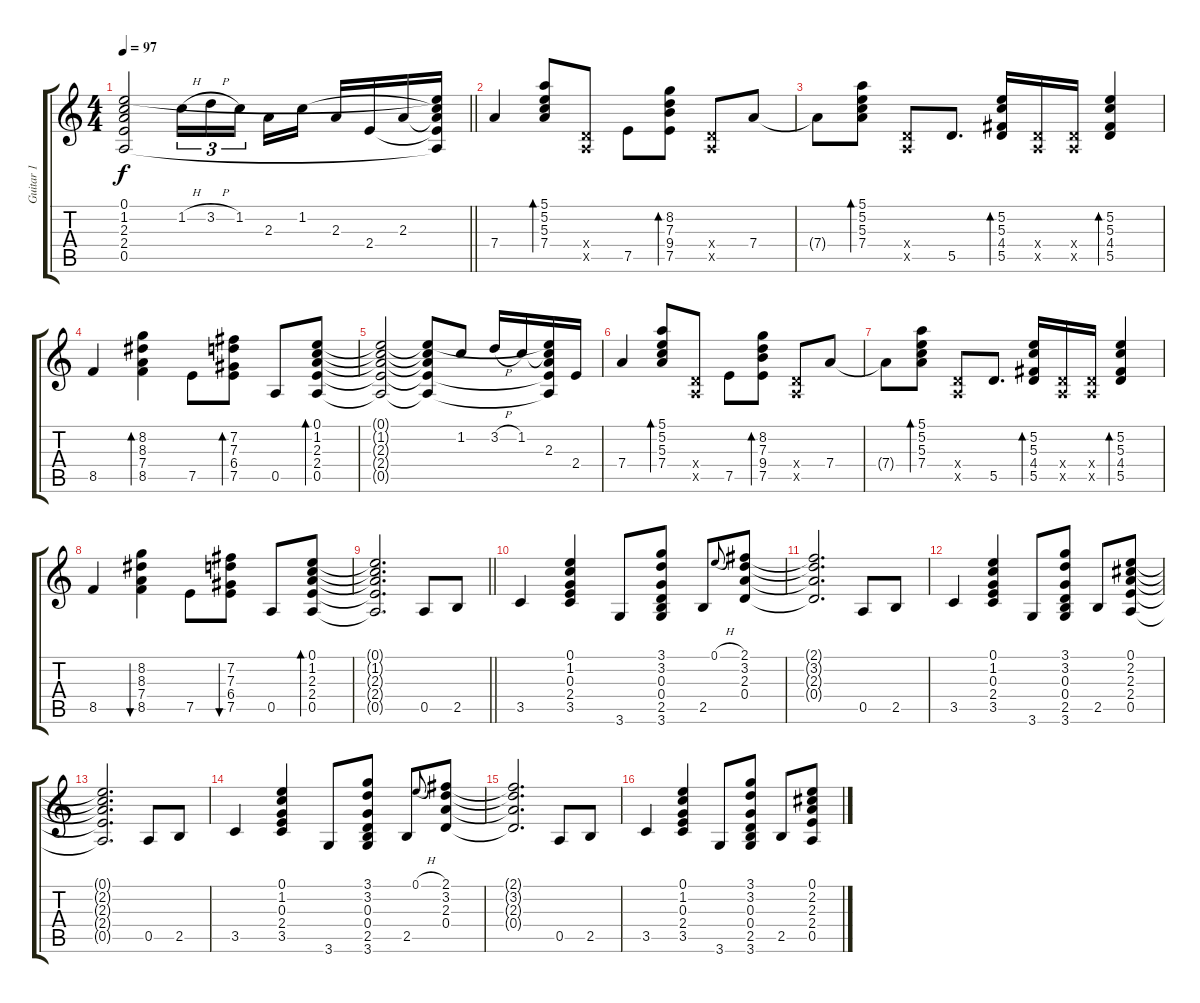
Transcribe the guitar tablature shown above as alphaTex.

\track ("Guitar 1" "Guitar 1") {instrument electricguitarjazz}
\staff {score tabs}
\tuning (E4 B3 G3 D3 A2 E2) {hide}
\ts (4 4)
\tempo 97
\clef g2
\barLineRight lightlight
\ks c
(0.1{t} 1.2{t} 2.3{t} 2.4{t} 0.5{t}).2{dy f} 1.2{h}.16{tu (3 2)} 3.2{h}.16{tu (3 2)} 1.2.16{tu (3 2) beam splitsecondary} 2.3.16 1.2.16 2.3.16 2.4.16 2.3.16 (0.1{t} 1.2{t} 2.3{t} 2.4{t} 0.5{t}).16 |
7.4.4 (5.1 5.2 5.3 7.4).8{bd 60} (0.4{x} 0.5{x}).8 7.5.8 (8.2 7.3 9.4 7.5).8{bd 60} (0.4{x} 0.5{x}).8 7.4.8 |
7.4{t}.8 (5.1 5.2 5.3 7.4).8{bd 60} (0.4{x} 0.5{x}).8 5.5.8{d} (5.2 5.3 4.4 5.5).16{bd 60} (0.4{x} 0.5{x}).16 (0.4{x} 0.5{x}).16 (5.2 5.3 4.4 5.5).4{bd 60} |
8.5.4 (8.2 8.3 7.4 8.5).4{bd 60} 7.5.8 (7.2 7.3 6.4 7.5).8{bd 60} 0.5.8 (0.1 1.2 2.3 2.4 0.5).8{bd 60} |
(0.1{t} 1.2{t} 2.3{t} 2.4{t} 0.5{t}).2 (0.1{t} 1.2{t} 2.3{t} 2.4{t} 0.5{t}).8 1.2.8 3.2{h}.16 1.2.16 (0.1{t} 1.2{t} 2.3 2.4{t} 0.5{t}).16 2.4.16 |
7.4.4 (5.1 5.2 5.3 7.4).8{bd 60} (0.4{x} 0.5{x}).8 7.5.8 (8.2 7.3 9.4 7.5).8{bd 60} (0.4{x} 0.5{x}).8 7.4.8 |
7.4{t}.8 (5.1 5.2 5.3 7.4).8{bd 60} (0.4{x} 0.5{x}).8 5.5.8{d} (5.2 5.3 4.4 5.5).16{bd 60} (0.4{x} 0.5{x}).16 (0.4{x} 0.5{x}).16 (5.2 5.3 4.4 5.5).4{bd 60} |
8.5.4 (8.2 8.3 7.4 8.5).4{bu 480} 7.5.8 (7.2 7.3 6.4 7.5).8{bu 480} 0.5.8 (0.1 1.2 2.3 2.4 0.5).8{bd 60} |
\barLineRight lightlight
(0.1{t} 1.2{t} 2.3{t} 2.4{t} 0.5{t}).2{d} 0.5.8 2.5.8 |
\section ("" "")
3.5.4 (0.1 1.2 0.3 2.4 3.5).4 3.6.8 (3.1 3.2 0.3 0.4 2.5 3.6).8 2.5.8 0.1{h}.8{gr onbeat} (2.1 3.2 2.3 0.4).8 |
(2.1{t} 3.2{t} 2.3{t} 0.4{t}).2{d} 0.5.8 2.5.8 |
3.5.4 (0.1 1.2 0.3 2.4 3.5).4 3.6.8 (3.1 3.2 0.3 0.4 2.5 3.6).8 2.5.8 (0.1 2.2 2.3 2.4 0.5).8 |
(0.1{t} 2.2{t} 2.3{t} 2.4{t} 0.5{t}).2{d} 0.5.8 2.5.8 |
3.5.4 (0.1 1.2 0.3 2.4 3.5).4 3.6.8 (3.1 3.2 0.3 0.4 2.5 3.6).8 2.5.8 0.1{h}.8{gr onbeat} (2.1 3.2 2.3 0.4).8 |
(2.1{t} 3.2{t} 2.3{t} 0.4{t}).2{d} 0.5.8 2.5.8 |
3.5.4 (0.1 1.2 0.3 2.4 3.5).4 3.6.8 (3.1 3.2 0.3 0.4 2.5 3.6).8 2.5.8 (0.1 2.2 2.3 2.4 0.5).8
